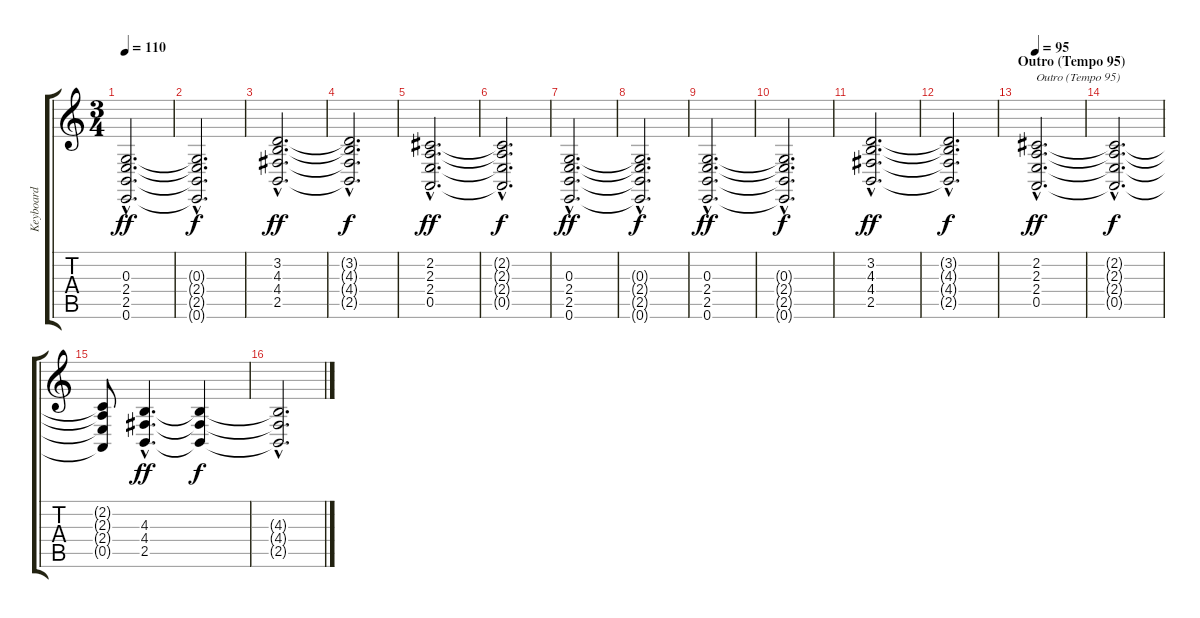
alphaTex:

\track ("Keyboard" "Keyboard") {instrument synthstrings1}
\staff {score tabs}
\tuning (E4 B3 G3 D3 A2 E2) {hide}
\ts (3 4)
\tempo 110
\clef g2
\ks c
(0.3{hac} 2.4{hac} 2.5{hac} 0.6{hac}).2{d dy ff} |
(0.3{hac t} 2.4{hac t} 2.5{hac t} 0.6{hac t}).2{d dy f} |
(3.2{hac} 4.3{hac} 4.4{hac} 2.5{hac}).2{d dy ff} |
(3.2{hac t} 4.3{hac t} 4.4{hac t} 2.5{hac t}).2{d dy f} |
(2.2{hac} 2.3{hac} 2.4{hac} 0.5{hac}).2{d dy ff} |
(2.2{hac t} 2.3{hac t} 2.4{hac t} 0.5{hac t}).2{d dy f} |
(0.3{hac} 2.4{hac} 2.5{hac} 0.6{hac}).2{d dy ff} |
(0.3{hac t} 2.4{hac t} 2.5{hac t} 0.6{hac t}).2{d dy f} |
(0.3{hac} 2.4{hac} 2.5{hac} 0.6{hac}).2{d dy ff} |
(0.3{hac t} 2.4{hac t} 2.5{hac t} 0.6{hac t}).2{d dy f} |
(3.2{hac} 4.3{hac} 4.4{hac} 2.5{hac}).2{d dy ff} |
(3.2{hac t} 4.3{hac t} 4.4{hac t} 2.5{hac t}).2{d dy f} |
\section ("" "Outro (Tempo 95)")
\tempo 95
(2.2{hac} 2.3{hac} 2.4{hac} 0.5{hac}).2{d txt "Outro (Tempo 95)" dy ff volume 5} |
(2.2{hac t} 2.3{hac t} 2.4{hac t} 0.5{hac t}).2{d dy f} |
(2.2{t} 2.3{t} 2.4{t} 0.5{t}).8 (4.3{hac} 4.4{hac} 2.5{hac}).4{d dy ff} (4.3{t} 4.4{t} 2.5{t}).4{dy f} |
(4.3{hac t} 4.4{hac t} 2.5{hac t}).2{d}
